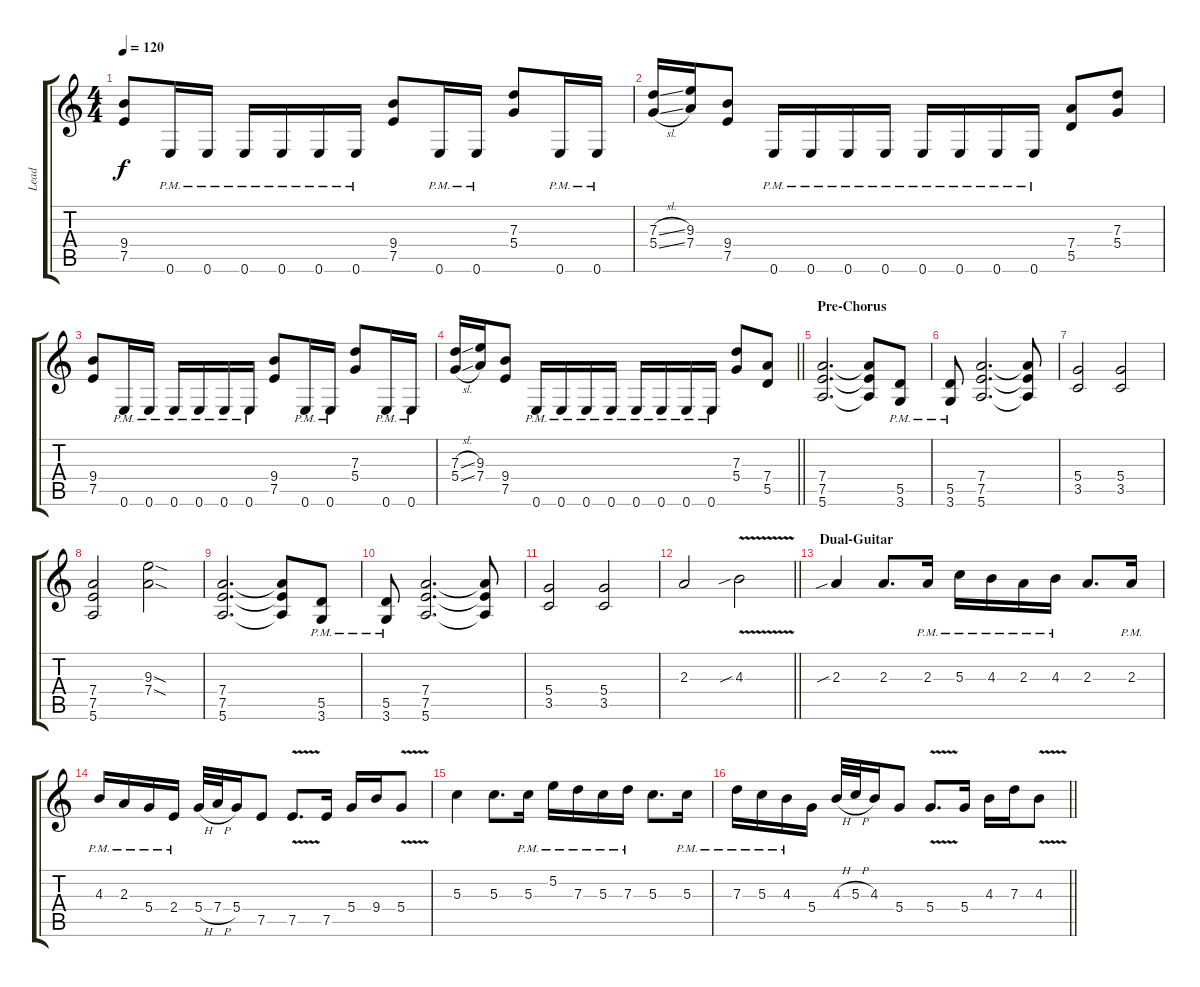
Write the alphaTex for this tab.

\track ("Lead" "Lead") {instrument distortionguitar}
\staff {score tabs}
\tuning (E4 B3 G3 D3 A2 E2) {hide}
\ts (4 4)
\tempo 120
\clef g2
\ks c
(9.4 7.5).8{dy f} 0.6{pm}.16 0.6{pm}.16 0.6{pm}.16 0.6{pm}.16 0.6{pm}.16 0.6{pm}.16 (9.4 7.5).8 0.6{pm}.16 0.6{pm}.16 (7.3 5.4).8 0.6{pm}.16 0.6{pm}.16 |
(7.3{sl} 5.4{sl}).16 (9.3 7.4).16 (9.4 7.5).8 0.6{pm}.16 0.6{pm}.16 0.6{pm}.16 0.6{pm}.16 0.6{pm}.16 0.6{pm}.16 0.6{pm}.16 0.6{pm}.16 (7.4 5.5).8 (7.3 5.4).8 |
(9.4 7.5).8 0.6{pm}.16 0.6{pm}.16 0.6{pm}.16 0.6{pm}.16 0.6{pm}.16 0.6{pm}.16 (9.4 7.5).8 0.6{pm}.16 0.6{pm}.16 (7.3 5.4).8 0.6{pm}.16 0.6{pm}.16 |
\barLineRight lightlight
(7.3{sl} 5.4{sl}).16 (9.3 7.4).16 (9.4 7.5).8 0.6{pm}.16 0.6{pm}.16 0.6{pm}.16 0.6{pm}.16 0.6{pm}.16 0.6{pm}.16 0.6{pm}.16 0.6{pm}.16 (7.3 5.4).8 (7.4 5.5).8 |
\section ("" "Pre-Chorus")
(7.4 7.5 5.6).2{d} (7.4{t} 7.5{t} 5.6{t}).8 (5.5{pm} 3.6{pm}).8 |
(5.5{pm} 3.6{pm}).8 (7.4 7.5 5.6).2{d} (7.4{t} 7.5{t} 5.6{t}).8 |
(5.4 3.5).2 (5.4 3.5).2 |
(7.4 7.5 5.6).2 (9.3{sod} 7.4{sod}).2 |
(7.4 7.5 5.6).2{d} (7.4{t} 7.5{t} 5.6{t}).8 (5.5{pm} 3.6{pm}).8 |
(5.5{pm} 3.6{pm}).8 (7.4 7.5 5.6).2{d} (7.4{t} 7.5{t} 5.6{t}).8 |
(5.4 3.5).2 (5.4 3.5).2 |
\barLineRight lightlight
2.3.2 4.3{v sib}.2 |
\section ("" "Dual-Guitar")
2.3{sib}.4 2.3.8{d} 2.3{pm}.16 5.3{pm}.16 4.3{pm}.16 2.3{pm}.16 4.3{pm}.16 2.3.8{d} 2.3{pm}.16 |
4.3{pm}.16 2.3{pm}.16 5.4{pm}.16 2.4{pm}.16 5.4{h}.32 7.4{h}.32 5.4.16 7.5.8 7.5{v}.8{d} 7.5.16 5.4.16 9.4.16 5.4{v}.8 |
5.3.4 5.3.8{d} 5.3{pm}.16 5.2{pm}.16 7.3{pm}.16 5.3{pm}.16 7.3{pm}.16 5.3.8{d} 5.3{pm}.16 |
\barLineRight lightlight
7.3{pm}.16 5.3{pm}.16 4.3{pm}.16 5.4.16 4.3{h}.32 5.3{h}.32 4.3.16 5.4.8 5.4{v}.8{d} 5.4.16 4.3.16 7.3.16 4.3{v}.8
